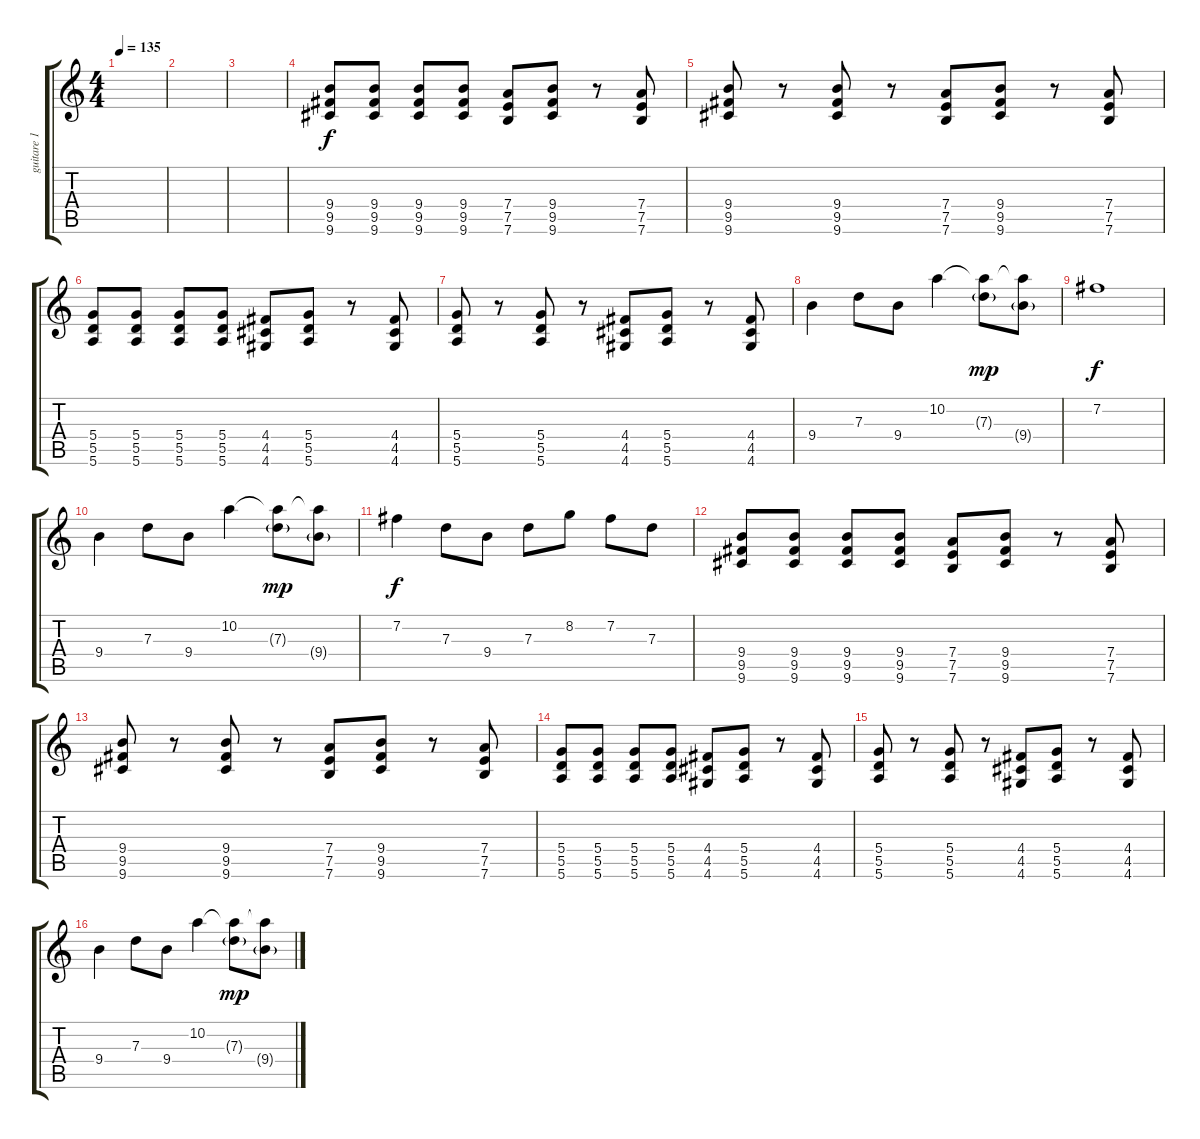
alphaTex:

\track ("guitare 1" "guitare 1") {instrument distortionguitar}
\staff {score tabs}
\tuning (E4 B3 G3 D3 A2 E2) {hide}
\ts (4 4)
\tempo 135
\clef g2
\ks c
|
|
|
(9.4 9.5 9.6).8{instrument distortionguitar} (9.4 9.5 9.6).8 (9.4 9.5 9.6).8 (9.4 9.5 9.6).8 (7.4 7.5 7.6).8 (9.4 9.5 9.6).8 r.8 (7.4 7.5 7.6).8 |
(9.4 9.5 9.6).8 r.8 (9.4 9.5 9.6).8 r.8 (7.4 7.5 7.6).8 (9.4 9.5 9.6).8 r.8 (7.4 7.5 7.6).8 |
(5.4 5.5 5.6).8 (5.4 5.5 5.6).8 (5.4 5.5 5.6).8 (5.4 5.5 5.6).8 (4.4 4.5 4.6).8 (5.4 5.5 5.6).8 r.8 (4.4 4.5 4.6).8 |
(5.4 5.5 5.6).8 r.8 (5.4 5.5 5.6).8 r.8 (4.4 4.5 4.6).8 (5.4 5.5 5.6).8 r.8 (4.4 4.5 4.6).8 |
9.4.4 7.3.8 9.4.8 10.2.4 (10.2{t} 7.3{g}).8{dy mp} (10.2{t} 9.4{g}).8 |
7.2.1{dy f} |
9.4.4 7.3.8 9.4.8 10.2.4 (10.2{t} 7.3{g}).8{dy mp} (10.2{t} 9.4{g}).8 |
7.2.4{dy f} 7.3.8 9.4.8 7.3.8 8.2.8 7.2.8 7.3.8 |
(9.4 9.5 9.6).8{instrument distortionguitar} (9.4 9.5 9.6).8 (9.4 9.5 9.6).8 (9.4 9.5 9.6).8 (7.4 7.5 7.6).8 (9.4 9.5 9.6).8 r.8 (7.4 7.5 7.6).8 |
(9.4 9.5 9.6).8 r.8 (9.4 9.5 9.6).8 r.8 (7.4 7.5 7.6).8 (9.4 9.5 9.6).8 r.8 (7.4 7.5 7.6).8 |
(5.4 5.5 5.6).8 (5.4 5.5 5.6).8 (5.4 5.5 5.6).8 (5.4 5.5 5.6).8 (4.4 4.5 4.6).8 (5.4 5.5 5.6).8 r.8 (4.4 4.5 4.6).8 |
(5.4 5.5 5.6).8 r.8 (5.4 5.5 5.6).8 r.8 (4.4 4.5 4.6).8 (5.4 5.5 5.6).8 r.8 (4.4 4.5 4.6).8 |
9.4.4 7.3.8 9.4.8 10.2.4 (10.2{t} 7.3{g}).8{dy mp} (10.2{t} 9.4{g}).8
